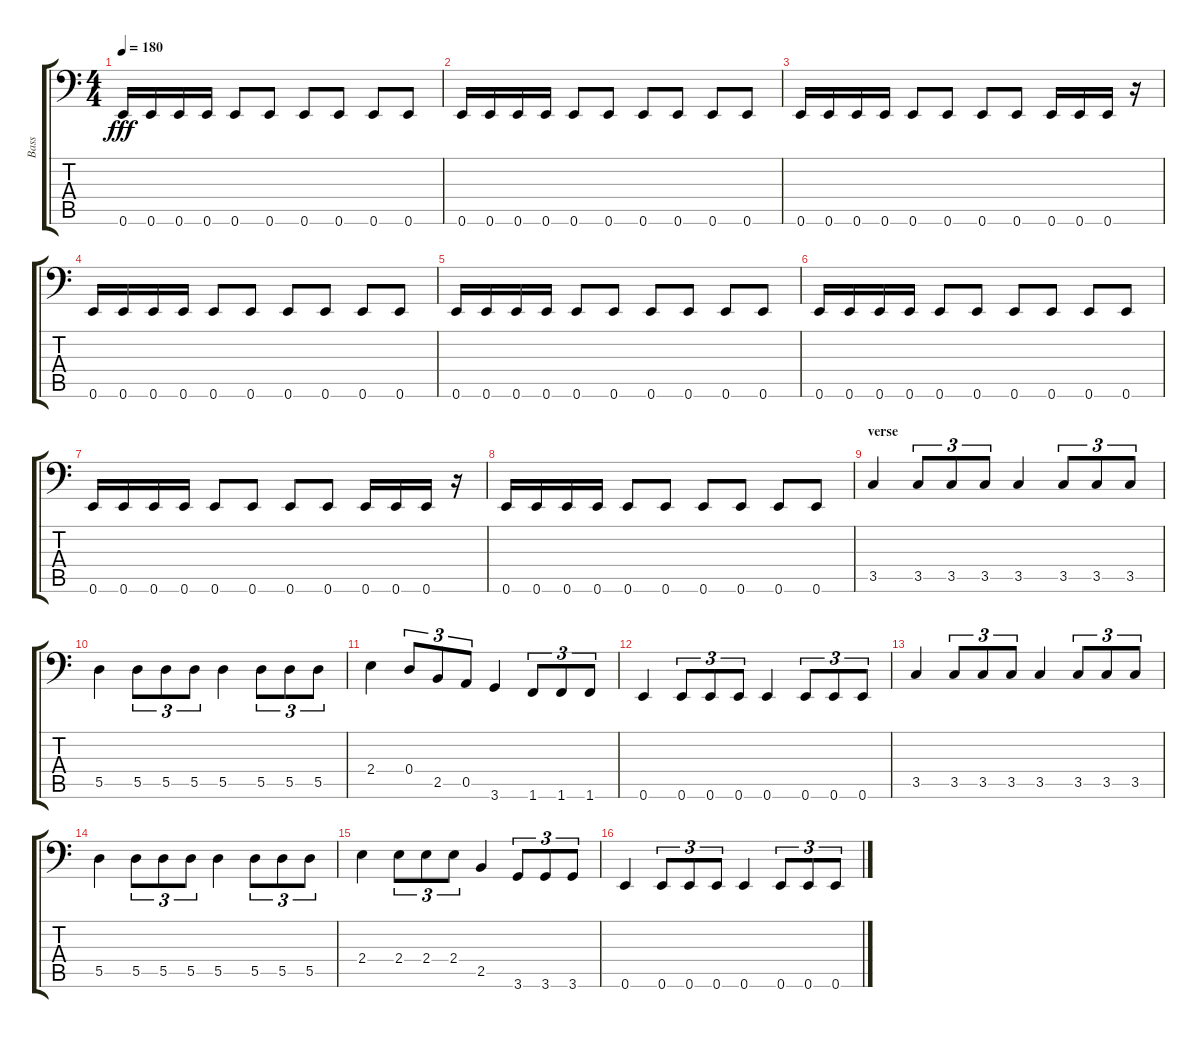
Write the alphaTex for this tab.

\track ("Bass" "Bass") {instrument electricbassfinger}
\staff {score tabs}
\tuning (E3 B2 G2 D2 A1 E1) {hide}
\ts (4 4)
\tempo 180
\clef f4
\ks c
0.6.16{dy fff} 0.6.16 0.6.16 0.6.16 0.6.8 0.6.8 0.6.8 0.6.8 0.6.8 0.6.8 |
0.6.16 0.6.16 0.6.16 0.6.16 0.6.8 0.6.8 0.6.8 0.6.8 0.6.8 0.6.8 |
0.6.16 0.6.16 0.6.16 0.6.16 0.6.8 0.6.8 0.6.8 0.6.8 0.6.16 0.6.16 0.6.16 r.16 |
0.6.16 0.6.16 0.6.16 0.6.16 0.6.8 0.6.8 0.6.8 0.6.8 0.6.8 0.6.8 |
0.6.16 0.6.16 0.6.16 0.6.16 0.6.8 0.6.8 0.6.8 0.6.8 0.6.8 0.6.8 |
0.6.16 0.6.16 0.6.16 0.6.16 0.6.8 0.6.8 0.6.8 0.6.8 0.6.8 0.6.8 |
0.6.16 0.6.16 0.6.16 0.6.16 0.6.8 0.6.8 0.6.8 0.6.8 0.6.16 0.6.16 0.6.16 r.16 |
0.6.16 0.6.16 0.6.16 0.6.16 0.6.8 0.6.8 0.6.8 0.6.8 0.6.8 0.6.8 |
\section ("" "verse")
3.5.4 3.5.8{tu (3 2)} 3.5.8{tu (3 2)} 3.5.8{tu (3 2)} 3.5.4 3.5.8{tu (3 2)} 3.5.8{tu (3 2)} 3.5.8{tu (3 2)} |
5.5.4 5.5.8{tu (3 2)} 5.5.8{tu (3 2)} 5.5.8{tu (3 2)} 5.5.4 5.5.8{tu (3 2)} 5.5.8{tu (3 2)} 5.5.8{tu (3 2)} |
2.4.4 0.4.8{tu (3 2)} 2.5.8{tu (3 2)} 0.5.8{tu (3 2)} 3.6.4 1.6.8{tu (3 2)} 1.6.8{tu (3 2)} 1.6.8{tu (3 2)} |
0.6.4 0.6.8{tu (3 2)} 0.6.8{tu (3 2)} 0.6.8{tu (3 2)} 0.6.4 0.6.8{tu (3 2)} 0.6.8{tu (3 2)} 0.6.8{tu (3 2)} |
3.5.4 3.5.8{tu (3 2)} 3.5.8{tu (3 2)} 3.5.8{tu (3 2)} 3.5.4 3.5.8{tu (3 2)} 3.5.8{tu (3 2)} 3.5.8{tu (3 2)} |
5.5.4 5.5.8{tu (3 2)} 5.5.8{tu (3 2)} 5.5.8{tu (3 2)} 5.5.4 5.5.8{tu (3 2)} 5.5.8{tu (3 2)} 5.5.8{tu (3 2)} |
2.4.4 2.4.8{tu (3 2)} 2.4.8{tu (3 2)} 2.4.8{tu (3 2)} 2.5.4 3.6.8{tu (3 2)} 3.6.8{tu (3 2)} 3.6.8{tu (3 2)} |
0.6.4 0.6.8{tu (3 2)} 0.6.8{tu (3 2)} 0.6.8{tu (3 2)} 0.6.4 0.6.8{tu (3 2)} 0.6.8{tu (3 2)} 0.6.8{tu (3 2)}
